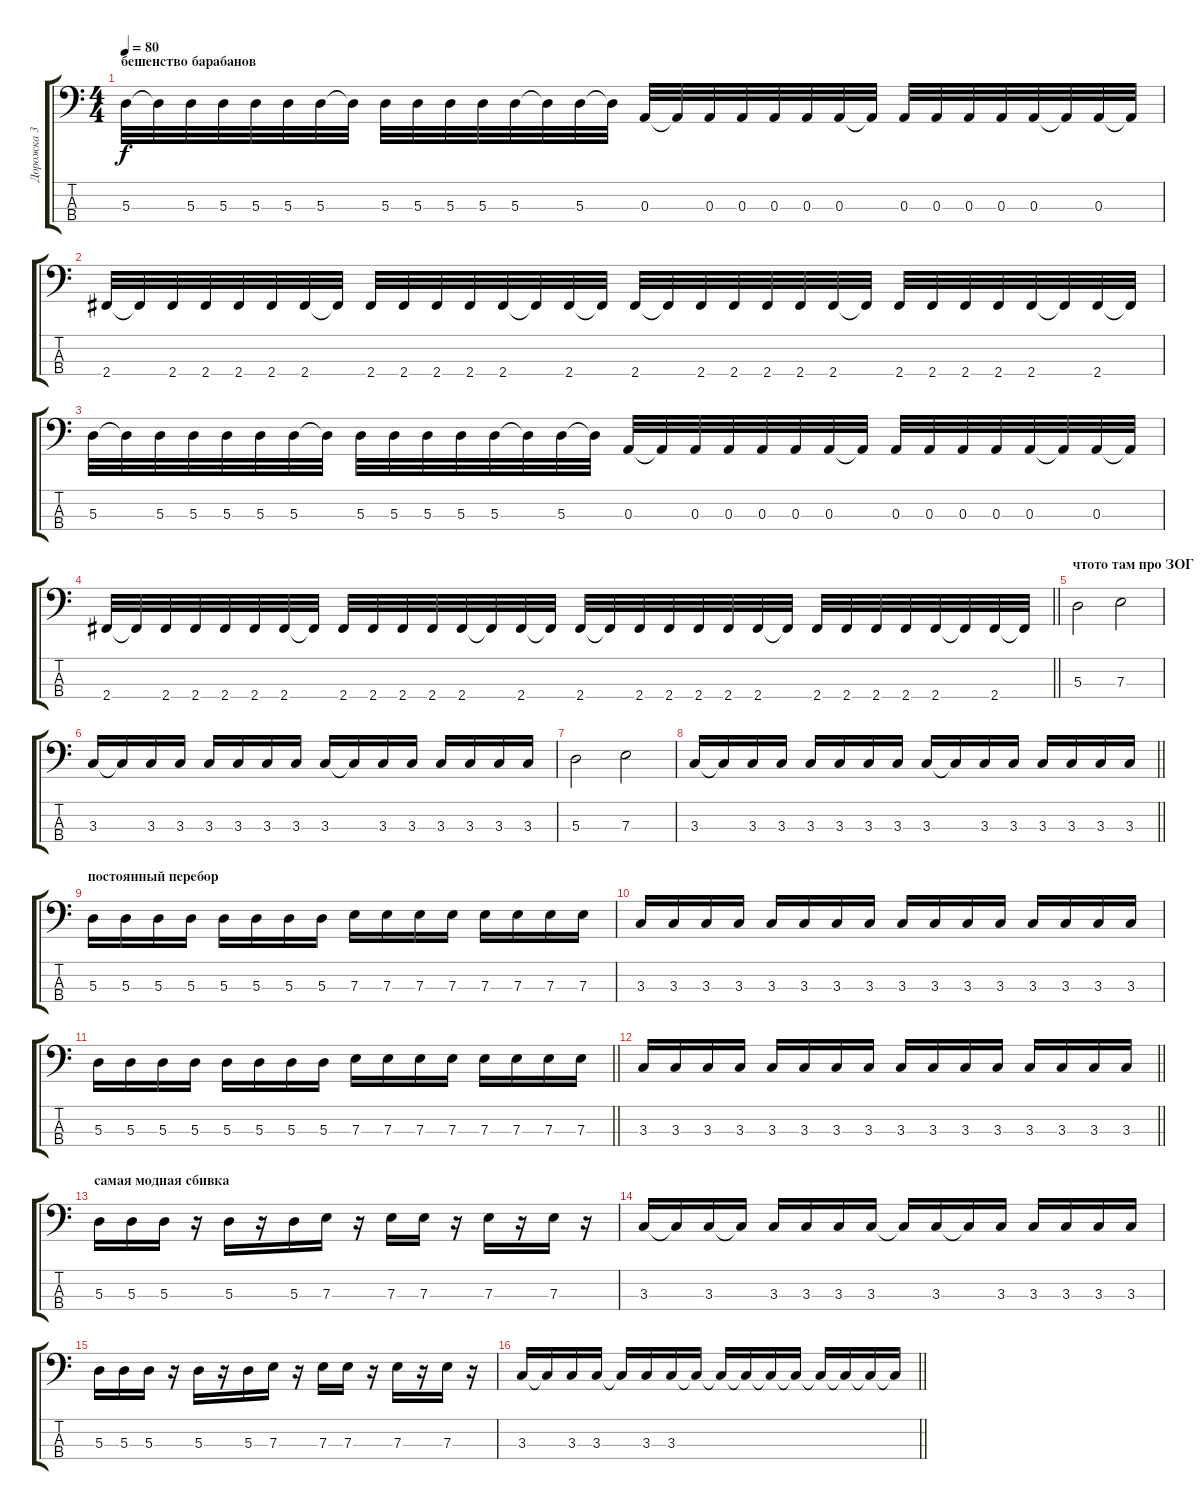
\track ("Дорожка 3" "Дорожка 3") {instrument electricbasspick}
\staff {score tabs}
\tuning (G2 D2 A1 E1) {hide}
\ts (4 4)
\section ("" "бешенство барабанов")
\tempo 80
\clef f4
\ks c
5.3.32{dy f} 5.3{t}.32 5.3.32 5.3.32 5.3.32 5.3.32 5.3.32 5.3{t}.32 5.3.32 5.3.32 5.3.32 5.3.32 5.3.32 5.3{t}.32 5.3.32 5.3{t}.32 0.3.32 0.3{t}.32 0.3.32 0.3.32 0.3.32 0.3.32 0.3.32 0.3{t}.32 0.3.32 0.3.32 0.3.32 0.3.32 0.3.32 0.3{t}.32 0.3.32 0.3{t}.32 |
2.4.32 2.4{t}.32 2.4.32 2.4.32 2.4.32 2.4.32 2.4.32 2.4{t}.32 2.4.32 2.4.32 2.4.32 2.4.32 2.4.32 2.4{t}.32 2.4.32 2.4{t}.32 2.4.32 2.4{t}.32 2.4.32 2.4.32 2.4.32 2.4.32 2.4.32 2.4{t}.32 2.4.32 2.4.32 2.4.32 2.4.32 2.4.32 2.4{t}.32 2.4.32 2.4{t}.32 |
5.3.32 5.3{t}.32 5.3.32 5.3.32 5.3.32 5.3.32 5.3.32 5.3{t}.32 5.3.32 5.3.32 5.3.32 5.3.32 5.3.32 5.3{t}.32 5.3.32 5.3{t}.32 0.3.32 0.3{t}.32 0.3.32 0.3.32 0.3.32 0.3.32 0.3.32 0.3{t}.32 0.3.32 0.3.32 0.3.32 0.3.32 0.3.32 0.3{t}.32 0.3.32 0.3{t}.32 |
\barLineRight lightlight
2.4.32 2.4{t}.32 2.4.32 2.4.32 2.4.32 2.4.32 2.4.32 2.4{t}.32 2.4.32 2.4.32 2.4.32 2.4.32 2.4.32 2.4{t}.32 2.4.32 2.4{t}.32 2.4.32 2.4{t}.32 2.4.32 2.4.32 2.4.32 2.4.32 2.4.32 2.4{t}.32 2.4.32 2.4.32 2.4.32 2.4.32 2.4.32 2.4{t}.32 2.4.32 2.4{t}.32 |
\section ("" "чтото там про ЗОГ")
5.3.2 7.3.2 |
3.3.16 3.3{t}.16 3.3.16 3.3.16 3.3.16 3.3.16 3.3.16 3.3.16 3.3.16 3.3{t}.16 3.3.16 3.3.16 3.3.16 3.3.16 3.3.16 3.3.16 |
5.3.2 7.3.2 |
\barLineRight lightlight
3.3.16 3.3{t}.16 3.3.16 3.3.16 3.3.16 3.3.16 3.3.16 3.3.16 3.3.16 3.3{t}.16 3.3.16 3.3.16 3.3.16 3.3.16 3.3.16 3.3.16 |
\section ("" "постоянный перебор")
5.3.16 5.3.16 5.3.16 5.3.16 5.3.16 5.3.16 5.3.16 5.3.16 7.3.16 7.3.16 7.3.16 7.3.16 7.3.16 7.3.16 7.3.16 7.3.16 |
3.3.16 3.3.16 3.3.16 3.3.16 3.3.16 3.3.16 3.3.16 3.3.16 3.3.16 3.3.16 3.3.16 3.3.16 3.3.16 3.3.16 3.3.16 3.3.16 |
\barLineRight lightlight
5.3.16 5.3.16 5.3.16 5.3.16 5.3.16 5.3.16 5.3.16 5.3.16 7.3.16 7.3.16 7.3.16 7.3.16 7.3.16 7.3.16 7.3.16 7.3.16 |
\barLineRight lightlight
3.3.16 3.3.16 3.3.16 3.3.16 3.3.16 3.3.16 3.3.16 3.3.16 3.3.16 3.3.16 3.3.16 3.3.16 3.3.16 3.3.16 3.3.16 3.3.16 |
\section ("" "самая модная сбивка")
5.3.16 5.3.16 5.3.16 r.16 5.3.16 r.16 5.3.16 7.3.16 r.16 7.3.16 7.3.16 r.16 7.3.16 r.16 7.3.16 r.16 |
3.3.16 3.3{t}.16 3.3.16 3.3{t}.16 3.3.16 3.3.16 3.3.16 3.3.16 3.3{t}.16 3.3.16 3.3{t}.16 3.3.16 3.3.16 3.3.16 3.3.16 3.3.16 |
5.3.16 5.3.16 5.3.16 r.16 5.3.16 r.16 5.3.16 7.3.16 r.16 7.3.16 7.3.16 r.16 7.3.16 r.16 7.3.16 r.16 |
\barLineRight lightlight
3.3.16 3.3{t}.16 3.3.16 3.3.16 3.3{t}.16 3.3.16 3.3.16 3.3{t}.16 3.3{t}.16 3.3{t}.16 3.3{t}.16 3.3{t}.16 3.3{t}.16 3.3{t}.16 3.3{t}.16 3.3{t}.16
